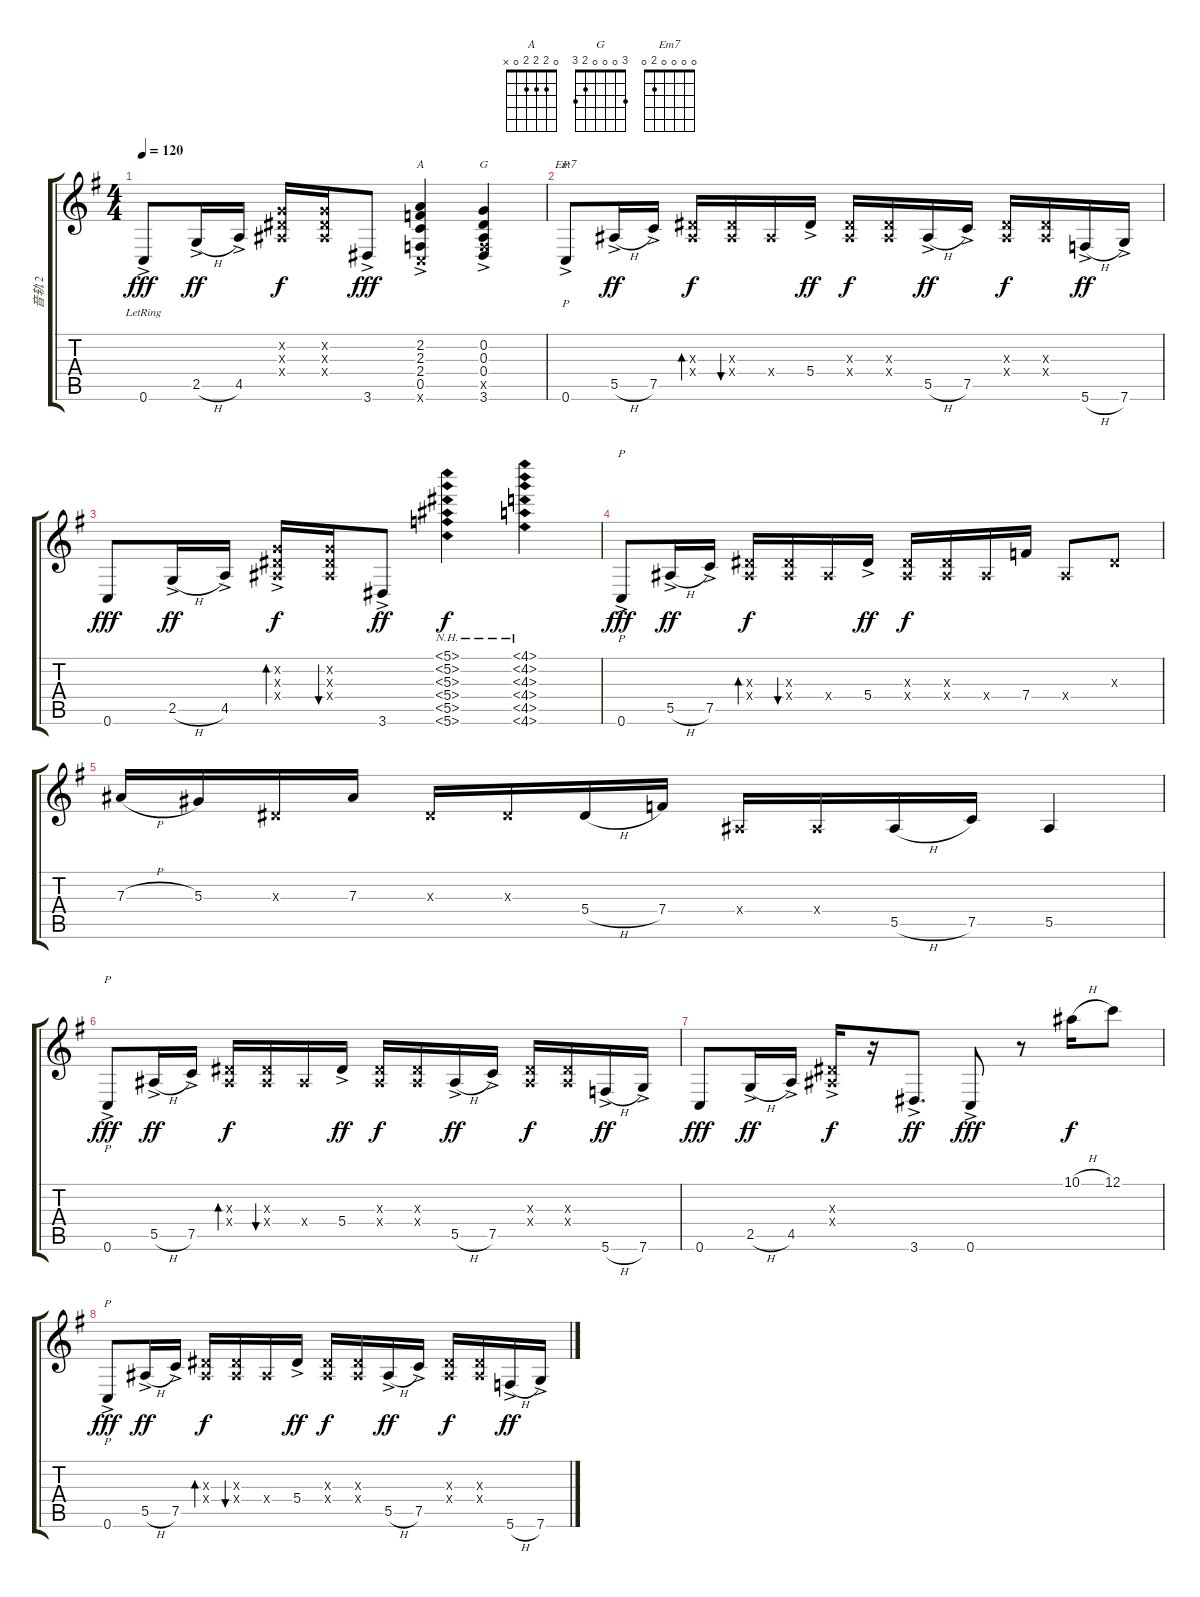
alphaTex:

\track ("音轨 2" "音轨 2") {instrument acousticguitarsteel}
\staff {score tabs}
\tuning (C4 G3 Eb3 Bb2 F2 C2) {hide}
\chord ("A" 0 2 2 2 0 x)
\chord ("G" 3 0 0 0 2 3)
\chord ("Em7" 0 0 0 0 2 0)
\ts (4 4)
\tempo 120
\clef g2
\ks g
0.6{ac lr}.8{dy fff} 2.5{h ac}.16{dy ff} 4.5{ac}.16 (0.2{x} 0.3{x} 0.4{x}).16{dy f} (0.2{x} 0.3{x} 0.4{x}).16 3.6{ac}.8{dy fff} (2.2 2.3 2.4 0.5 0.6{ac x}).4{ch "A"} (0.2 0.3 0.4 0.5{x} 3.6{ac}).4{ch "G"} |
0.6{ac}.8{p ch "Em7"} 5.5{h ac}.16{dy ff} 7.5{ac}.16 (0.3{x} 0.4{x}).16{bd 240 dy f} (0.3{x} 0.4{x}).16{bu 240} 0.4{x}.16 5.4{ac}.16{dy ff} (0.3{x} 0.4{x}).16{dy f} (0.3{x} 0.4{x}).16 5.5{h ac}.16{dy ff} 7.5{ac}.16 (0.3{x} 0.4{x}).16{dy f} (0.3{x} 0.4{x}).16 5.6{h ac}.16{dy ff} 7.6{ac}.16 |
0.6.8{dy fff} 2.5{h ac}.16{dy ff} 4.5{ac}.16 (0.2{x} 0.3{ac x} 0.4{x}).16{bd 240 dy f} (0.2{x} 0.3{x} 0.4{x}).16{bu 120} 3.6{ac}.8{dy ff} (5.1{nh} 5.2{nh} 5.3{nh} 5.4{nh} 5.5{nh} 5.6{nh}).4{dy f} (4.1{nh} 4.2{nh} 4.3{nh} 4.4{nh} 4.5{nh} 4.6{nh}).4 |
0.6{ac}.8{p dy fff} 5.5{h ac}.16{dy ff} 7.5{ac}.16 (0.3{x} 0.4{x}).16{bd 240 dy f} (0.3{x} 0.4{x}).16{bu 240} 0.4{x}.16 5.4{ac}.16{dy ff} (0.3{x} 0.4{x}).16{dy f} (0.3{x} 0.4{x}).16 0.4{x}.16 7.4.16 0.4{x}.8 0.3{x}.8 |
7.3{h}.16 5.3.16 0.3{x}.16 7.3.16 0.3{x}.16 0.3{x}.16 5.4{h}.16 7.4.16 0.4{x}.16 0.4{x}.16 5.5{h}.16 7.5.16 5.5.4 |
0.6{ac}.8{p dy fff} 5.5{h ac}.16{dy ff} 7.5{ac}.16 (0.3{x} 0.4{x}).16{bd 240 dy f} (0.3{x} 0.4{x}).16{bu 240} 0.4{x}.16 5.4{ac}.16{dy ff} (0.3{x} 0.4{x}).16{dy f} (0.3{x} 0.4{x}).16 5.5{h ac}.16{dy ff} 7.5{ac}.16 (0.3{x} 0.4{x}).16{dy f} (0.3{x} 0.4{x}).16 5.6{h ac}.16{dy ff} 7.6{ac}.16 |
0.6.8{dy fff} 2.5{h ac}.16{dy ff} 4.5{ac}.16 (0.3{ac x} 0.4{x}).16{dy f} r.16 3.6{ac}.8{d dy ff} 0.6{ac}.8{dy fff} r.8 10.1{h}.16{dy f} 12.1.8 |
0.6{ac}.8{p dy fff} 5.5{h ac}.16{dy ff} 7.5{ac}.16 (0.3{x} 0.4{x}).16{bd 240 dy f} (0.3{x} 0.4{x}).16{bu 240} 0.4{x}.16 5.4{ac}.16{dy ff} (0.3{x} 0.4{x}).16{dy f} (0.3{x} 0.4{x}).16 5.5{h ac}.16{dy ff} 7.5{ac}.16 (0.3{x} 0.4{x}).16{dy f} (0.3{x} 0.4{x}).16 5.6{h ac}.16{dy ff} 7.6{ac}.16
